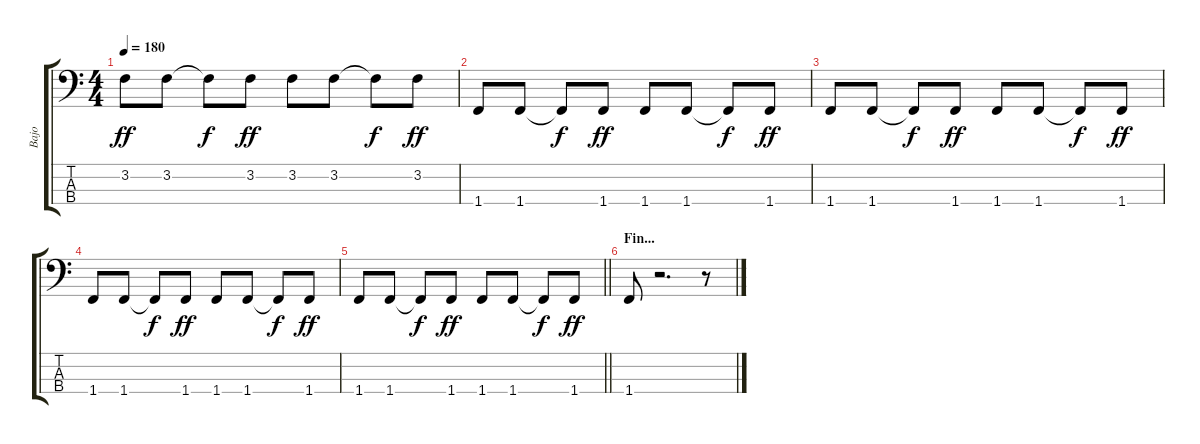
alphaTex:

\track ("Bajo" "Bajo") {instrument electricbasspick}
\staff {score tabs}
\tuning (G2 D2 A1 E1) {hide}
\ts (4 4)
\tempo 180
\clef f4
\ks c
3.2.8{dy ff} 3.2.8 3.2{t}.8{dy f} 3.2.8{dy ff} 3.2.8 3.2.8 3.2{t}.8{dy f} 3.2.8{dy ff} |
1.4.8 1.4.8 1.4{t}.8{dy f} 1.4.8{dy ff} 1.4.8 1.4.8 1.4{t}.8{dy f} 1.4.8{dy ff} |
1.4.8 1.4.8 1.4{t}.8{dy f} 1.4.8{dy ff} 1.4.8 1.4.8 1.4{t}.8{dy f} 1.4.8{dy ff} |
1.4.8 1.4.8 1.4{t}.8{dy f} 1.4.8{dy ff} 1.4.8 1.4.8 1.4{t}.8{dy f} 1.4.8{dy ff} |
\barLineRight lightlight
1.4.8 1.4.8 1.4{t}.8{dy f} 1.4.8{dy ff} 1.4.8 1.4.8 1.4{t}.8{dy f} 1.4.8{dy ff} |
\section ("" "Fin...")
1.4.8 r.2{d} r.8
